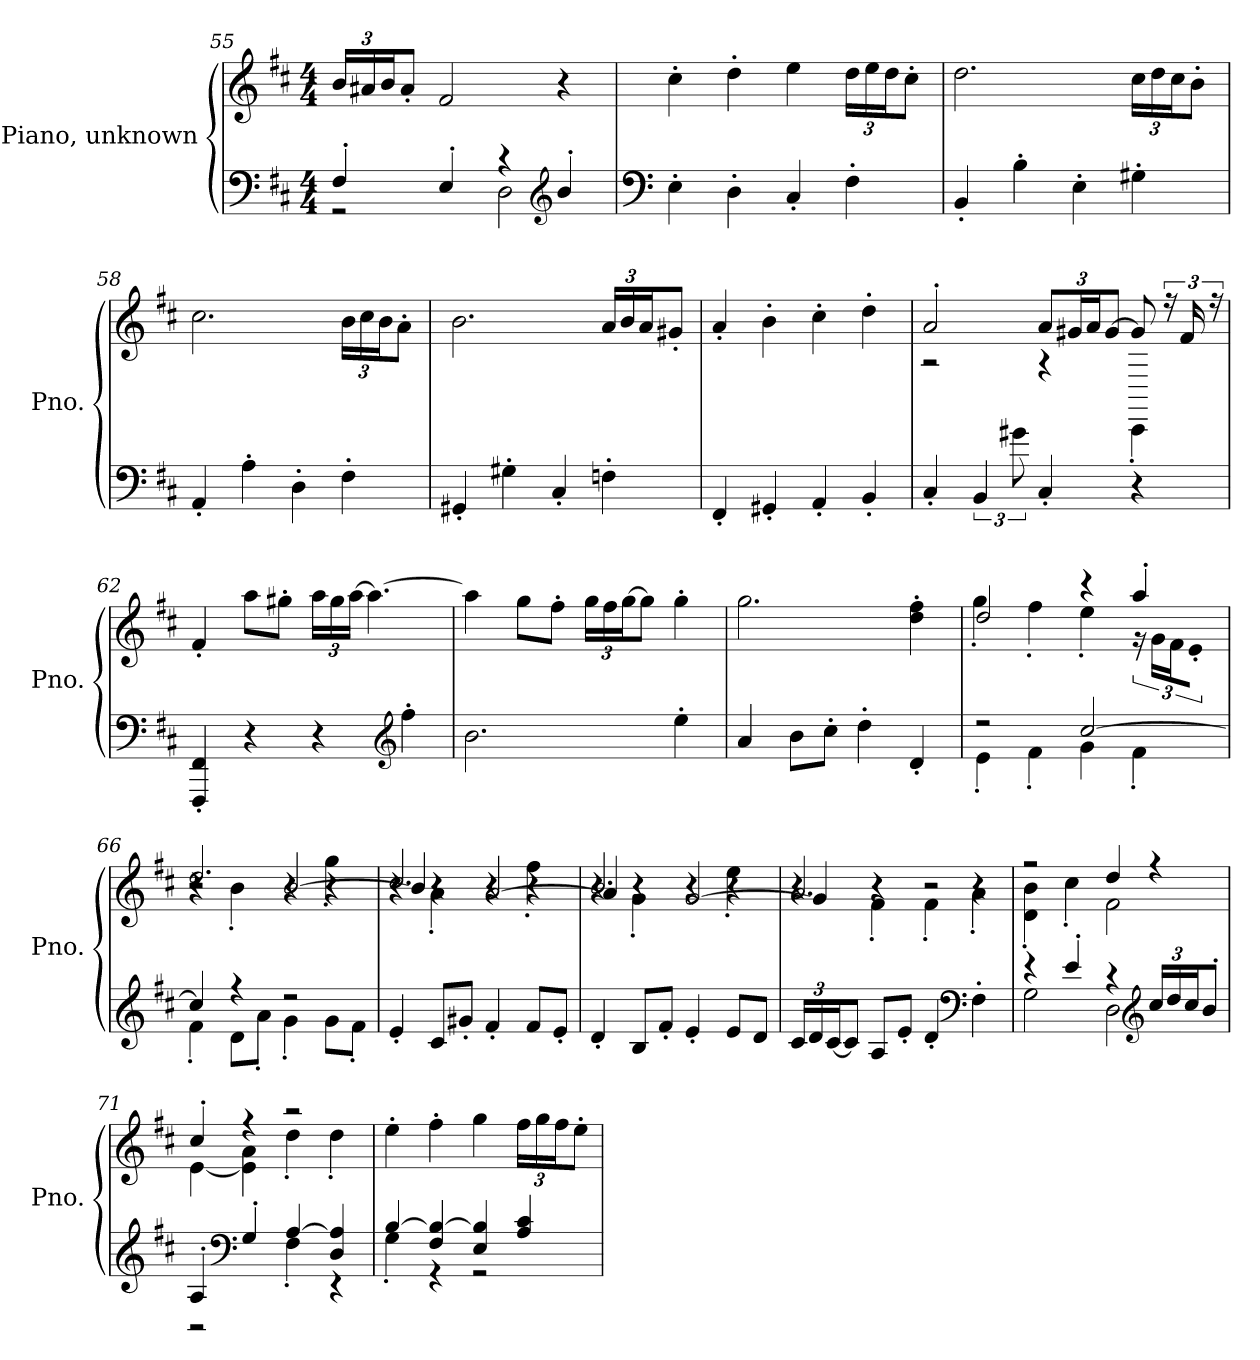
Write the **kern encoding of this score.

**kern	**kern
*part1	*part1
*staff2	*staff1
*I"Piano, unknown	*
*I'Pno.	*
*clefF4	*clefG2
*k[f#c#]	*k[f#c#]
*M4/4	*M4/4
=55	=55
*^	*
*	*	*Xbrackettup
4F#'/	2r	24b/LL
.	.	24a#X/
.	.	24b/J
.	.	8a#'/J
4E'/	.	2f#/
4r	2D\	.
*clefG2	*	*
4b'/	.	4r
*v	*v	*
=56	=56
*clefF4	*
4E'\	4cc#'\
4D'\	4dd'\
4C#'/	4ee\
4F#'\	24dd\LL
.	24ee\
.	24dd\J
.	8cc#'\J
=57	=57
4BB'/	2.dd\
4B'\	.
4E'\	.
4G#X'\	24cc#\LL
.	24dd\
.	24cc#\J
.	8b'\J
!!LO:LB:g=z
=58	=58
4AA'/	2.cc#\
4A'\	.
4D'\	.
4F#'\	24b\LL
.	24cc#\
.	24b\J
.	8a'\J
=59	=59
4GG#X'/	2.b\
4G#X'\	.
4C#'/	.
4Fn'\	24a/LL
.	24b/
.	24a/J
.	8g#X'/J
=60	=60
4FF#'/	4a'/
4GG#X'/	4b'\
4AA'/	4cc#'\
4BB'/	4dd'\
=61	=61
*	*^
4C#'/	2a'/	2r
6BB/	.	.
12g#X\	.	.
4C#'/	12a/L	4r
.	24g#X/L	.
.	24a/J	.
.	[12g#/J	.
4r	8g#/]	4CC#'\
*	*brackettup	*
.	24r	.
.	24f#/	.
.	24r	.
*	*v	*v
!!LO:LB:g=z
=62	=62
4FFF#/' 4FF#/'	4f#'/
4r	8aa\L
.	8gg#X'\J
*	*Xbrackettup
4r	24aa\LL
.	24gg#\
.	[24aa\JJ
.	4.aa\_
*clefG2	*
4ff#'\	.
=63	=63
2.b\	4aa\]
.	8gg\L
.	8ff#'\J
.	24gg\LL
.	24ff#\
.	[24gg\J
.	8gg\J]
4ee'\	4gg'\
=64	=64
4a/	2.gg\
8b\L	.
8cc#'\J	.
4dd'\	.
4d'/	4dd\' 4ff#\'
=65	=65
*^	*^
2r	4e'\	2dd/	4gg'\
.	4f#'\	.	4ff#'\
[2cc#/	4g\	4r	4ee'\
*	*	*	*brackettup
.	4f#'\	4aa'/	24r
.	.	.	24g\LL
.	.	.	24f#\J
.	.	.	8e'\J
=66	=66	=66	=66
*	*	*	*^
4cc#/]	4f#'\	2.dd/	4r	2r
4r	8d\L	.	4b'\	.
.	8a'\J	.	.	.
2r	4g'\	.	4r	[2b/
.	8g\L	4r	4gg'\	.
.	8f#'\J	.	.	.
*v	*v	*	*	*
!!LO:LB:g=z	!!	!!
=67	=67	=67	=67
4e'/	2.cc#/	4r	4b/]
8c#/L	.	4a'\	4r
8g#X'/J	.	.	.
4f#'/	.	4r	[2a/
8f#/L	4r	4ff#'\	.
8e'/J	.	.	.
=68	=68	=68	=68
4d'/	2.b/	4r	4a/]
8B/L	.	4g'\	4r
8f#'/J	.	.	.
4e'/	.	4r	[2g/
8e/L	4r	4ee'\	.
8d/J	.	.	.
=69	=69	=69	=69
*Xbrackettup	*	*	*
24c#/LL	2.a/	4r	4g/]
24d/	.	.	.
[24c#/J	.	.	.
8c#/J]	.	.	.
8A/L	.	4f#'\	4r
8e'/J	.	.	.
4d'/	.	4f#'\	2r
*clefF4	*	*	*
4F#'\	4r	4a'\	.
*	*	*v	*v
=70	=70	=70
*^	*	*
4r	2G\	2r	4d\' 4b\'
4e'/	.	.	4cc#'\
4r	2D\	4dd/	2f#\
*clefG2	*	*	*
24cc#/LL	.	4r	.
24dd/	.	.	.
24cc#/J	.	.	.
8b'/J	.	.	.
=71	=71	=71	=71
4A'/	2r	4cc#'/	[4e\
*clefF4	*	*	*
4G'/	.	4r	4e\] 4a\
[4A/	4F#'\	2r	4dd'\
4D/ 4A/]	4r	.	4dd'\
*	*	*v	*v
!!LO:LB:g=z
=72	=72	=72
[4B/	4G'\	4ee'\
4F#/ 4B/_	4r	4ff#'\
4E/ 4B/]	2r	4gg\
*	*	*Xbrackettup
4A/ 4c#/	.	24ff#\LL
.	.	24gg\
.	.	24ff#\J
.	.	8ee'\J
*v	*v	*
=	=
*-	*-
